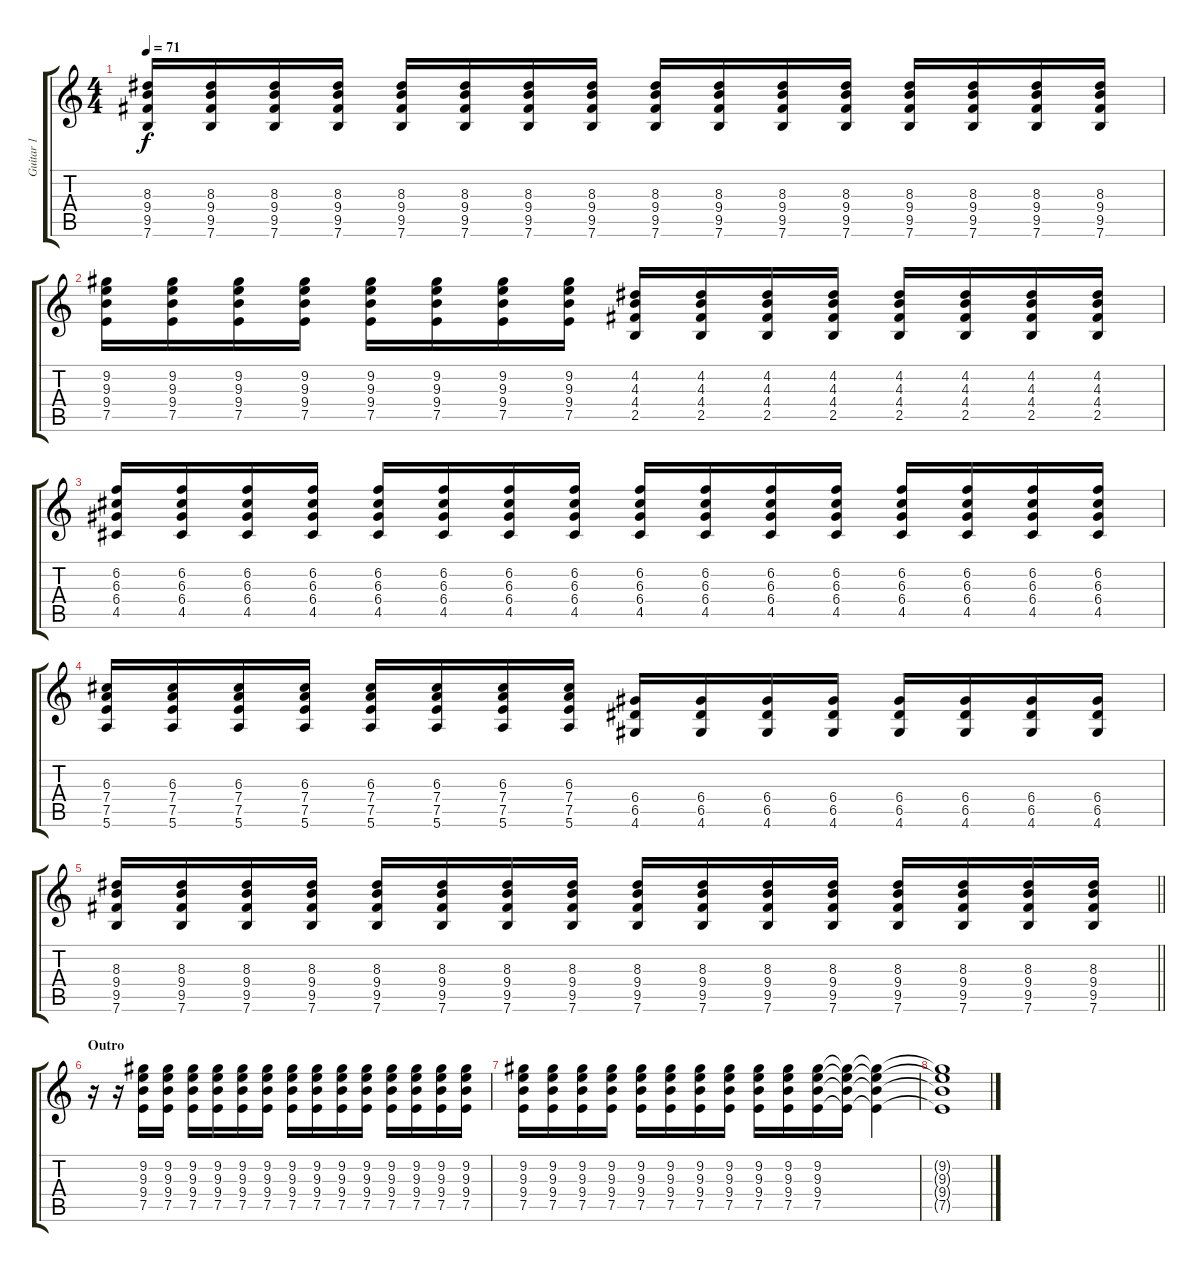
\track ("Guitar 1" "Guitar 1") {instrument electricguitarclean}
\staff {score tabs}
\tuning (E4 B3 G3 D3 A2 E2) {hide}
\ts (4 4)
\tempo 71
\clef g2
\ks c
(8.3 9.4 9.5 7.6).16{dy f} (8.3 9.4 9.5 7.6).16 (8.3 9.4 9.5 7.6).16 (8.3 9.4 9.5 7.6).16 (8.3 9.4 9.5 7.6).16 (8.3 9.4 9.5 7.6).16 (8.3 9.4 9.5 7.6).16 (8.3 9.4 9.5 7.6).16 (8.3 9.4 9.5 7.6).16 (8.3 9.4 9.5 7.6).16 (8.3 9.4 9.5 7.6).16 (8.3 9.4 9.5 7.6).16 (8.3 9.4 9.5 7.6).16 (8.3 9.4 9.5 7.6).16 (8.3 9.4 9.5 7.6).16 (8.3 9.4 9.5 7.6).16 |
(9.2 9.3 9.4 7.5).16 (9.2 9.3 9.4 7.5).16 (9.2 9.3 9.4 7.5).16 (9.2 9.3 9.4 7.5).16 (9.2 9.3 9.4 7.5).16 (9.2 9.3 9.4 7.5).16 (9.2 9.3 9.4 7.5).16 (9.2 9.3 9.4 7.5).16 (4.2 4.3 4.4 2.5).16 (4.2 4.3 4.4 2.5).16 (4.2 4.3 4.4 2.5).16 (4.2 4.3 4.4 2.5).16 (4.2 4.3 4.4 2.5).16 (4.2 4.3 4.4 2.5).16 (4.2 4.3 4.4 2.5).16 (4.2 4.3 4.4 2.5).16 |
(6.2 6.3 6.4 4.5).16 (6.2 6.3 6.4 4.5).16 (6.2 6.3 6.4 4.5).16 (6.2 6.3 6.4 4.5).16 (6.2 6.3 6.4 4.5).16 (6.2 6.3 6.4 4.5).16 (6.2 6.3 6.4 4.5).16 (6.2 6.3 6.4 4.5).16 (6.2 6.3 6.4 4.5).16 (6.2 6.3 6.4 4.5).16 (6.2 6.3 6.4 4.5).16 (6.2 6.3 6.4 4.5).16 (6.2 6.3 6.4 4.5).16 (6.2 6.3 6.4 4.5).16 (6.2 6.3 6.4 4.5).16 (6.2 6.3 6.4 4.5).16 |
(6.3 7.4 7.5 5.6).16 (6.3 7.4 7.5 5.6).16 (6.3 7.4 7.5 5.6).16 (6.3 7.4 7.5 5.6).16 (6.3 7.4 7.5 5.6).16 (6.3 7.4 7.5 5.6).16 (6.3 7.4 7.5 5.6).16 (6.3 7.4 7.5 5.6).16 (6.4 6.5 4.6).16 (6.4 6.5 4.6).16 (6.4 6.5 4.6).16 (6.4 6.5 4.6).16 (6.4 6.5 4.6).16 (6.4 6.5 4.6).16 (6.4 6.5 4.6).16 (6.4 6.5 4.6).16 |
\barLineRight lightlight
(8.3 9.4 9.5 7.6).16 (8.3 9.4 9.5 7.6).16 (8.3 9.4 9.5 7.6).16 (8.3 9.4 9.5 7.6).16 (8.3 9.4 9.5 7.6).16 (8.3 9.4 9.5 7.6).16 (8.3 9.4 9.5 7.6).16 (8.3 9.4 9.5 7.6).16 (8.3 9.4 9.5 7.6).16 (8.3 9.4 9.5 7.6).16 (8.3 9.4 9.5 7.6).16 (8.3 9.4 9.5 7.6).16 (8.3 9.4 9.5 7.6).16 (8.3 9.4 9.5 7.6).16 (8.3 9.4 9.5 7.6).16 (8.3 9.4 9.5 7.6).16 |
\section ("" "Outro")
r.16 r.16 (9.2 9.3 9.4 7.5).16 (9.2 9.3 9.4 7.5).16 (9.2 9.3 9.4 7.5).16 (9.2 9.3 9.4 7.5).16 (9.2 9.3 9.4 7.5).16 (9.2 9.3 9.4 7.5).16 (9.2 9.3 9.4 7.5).16 (9.2 9.3 9.4 7.5).16 (9.2 9.3 9.4 7.5).16 (9.2 9.3 9.4 7.5).16 (9.2 9.3 9.4 7.5).16 (9.2 9.3 9.4 7.5).16 (9.2 9.3 9.4 7.5).16 (9.2 9.3 9.4 7.5).16 |
(9.2 9.3 9.4 7.5).16 (9.2 9.3 9.4 7.5).16 (9.2 9.3 9.4 7.5).16 (9.2 9.3 9.4 7.5).16 (9.2 9.3 9.4 7.5).16 (9.2 9.3 9.4 7.5).16 (9.2 9.3 9.4 7.5).16 (9.2 9.3 9.4 7.5).16 (9.2 9.3 9.4 7.5).16 (9.2 9.3 9.4 7.5).16 (9.2 9.3 9.4 7.5).16 (9.2{t} 9.3{t} 9.4{t} 7.5{t}).16 (9.2{t} 9.3{t} 9.4{t} 7.5{t}).4 |
(9.2{t} 9.3{t} 9.4{t} 7.5{t}).1
